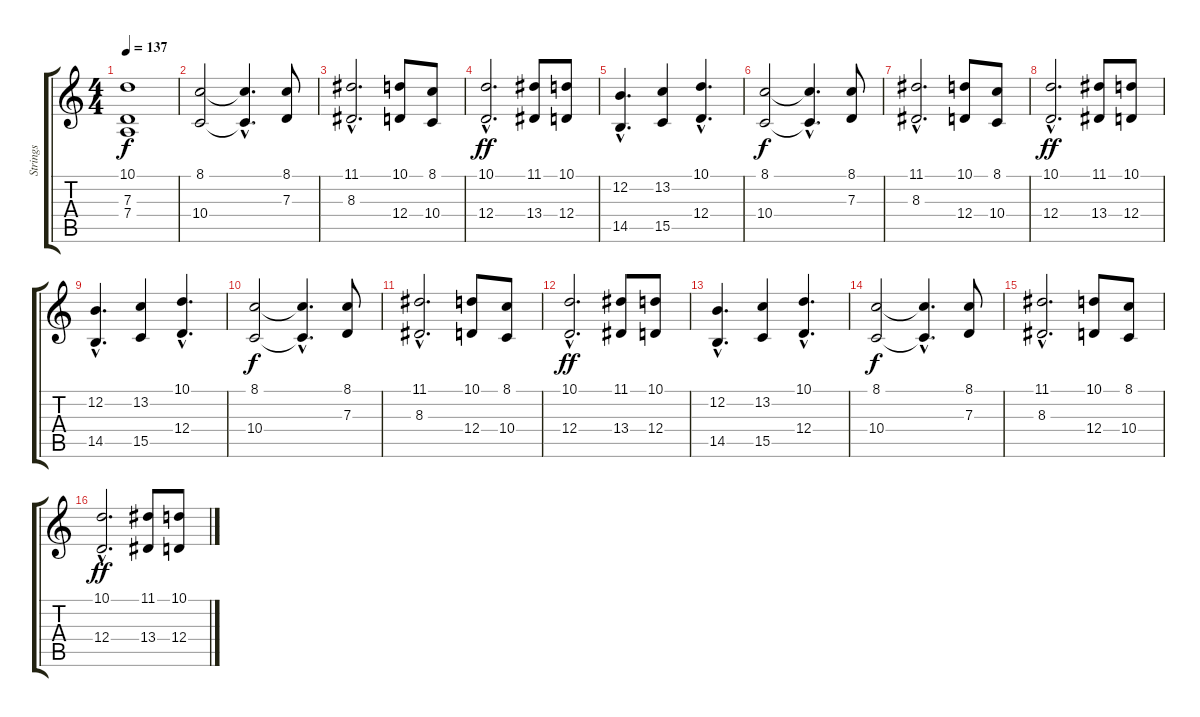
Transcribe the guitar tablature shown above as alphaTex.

\track ("Strings" "Strings") {instrument stringensemble1}
\staff {score tabs}
\tuning (E4 B3 G3 D3 A2 E2) {hide}
\ts (4 4)
\tempo 137
\clef g2
\ks c
(10.1 7.3 7.4).1{dy f} |
(8.1 10.4).2 (8.1{hac t} 10.4{hac t}).4{d} (8.1 7.3).8 |
(11.1{hac} 8.3{hac}).2{d} (10.1 12.4).8 (8.1 10.4).8 |
(10.1{hac} 12.4{hac}).2{d dy ff} (11.1 13.4).8 (10.1 12.4).8 |
(12.2{hac} 14.5{hac}).4{d} (13.2 15.5).4 (10.1{hac} 12.4{hac}).4{d} |
(8.1 10.4).2{dy f} (8.1{hac t} 10.4{hac t}).4{d} (8.1 7.3).8 |
(11.1{hac} 8.3{hac}).2{d} (10.1 12.4).8 (8.1 10.4).8 |
(10.1{hac} 12.4{hac}).2{d dy ff} (11.1 13.4).8 (10.1 12.4).8 |
(12.2{hac} 14.5{hac}).4{d} (13.2 15.5).4 (10.1{hac} 12.4{hac}).4{d} |
(8.1 10.4).2{dy f} (8.1{hac t} 10.4{hac t}).4{d} (8.1 7.3).8 |
(11.1{hac} 8.3{hac}).2{d} (10.1 12.4).8 (8.1 10.4).8 |
(10.1{hac} 12.4{hac}).2{d dy ff} (11.1 13.4).8 (10.1 12.4).8 |
(12.2{hac} 14.5{hac}).4{d} (13.2 15.5).4 (10.1{hac} 12.4{hac}).4{d} |
(8.1 10.4).2{dy f} (8.1{hac t} 10.4{hac t}).4{d} (8.1 7.3).8 |
(11.1{hac} 8.3{hac}).2{d} (10.1 12.4).8 (8.1 10.4).8 |
(10.1{hac} 12.4{hac}).2{d dy ff} (11.1 13.4).8 (10.1 12.4).8
